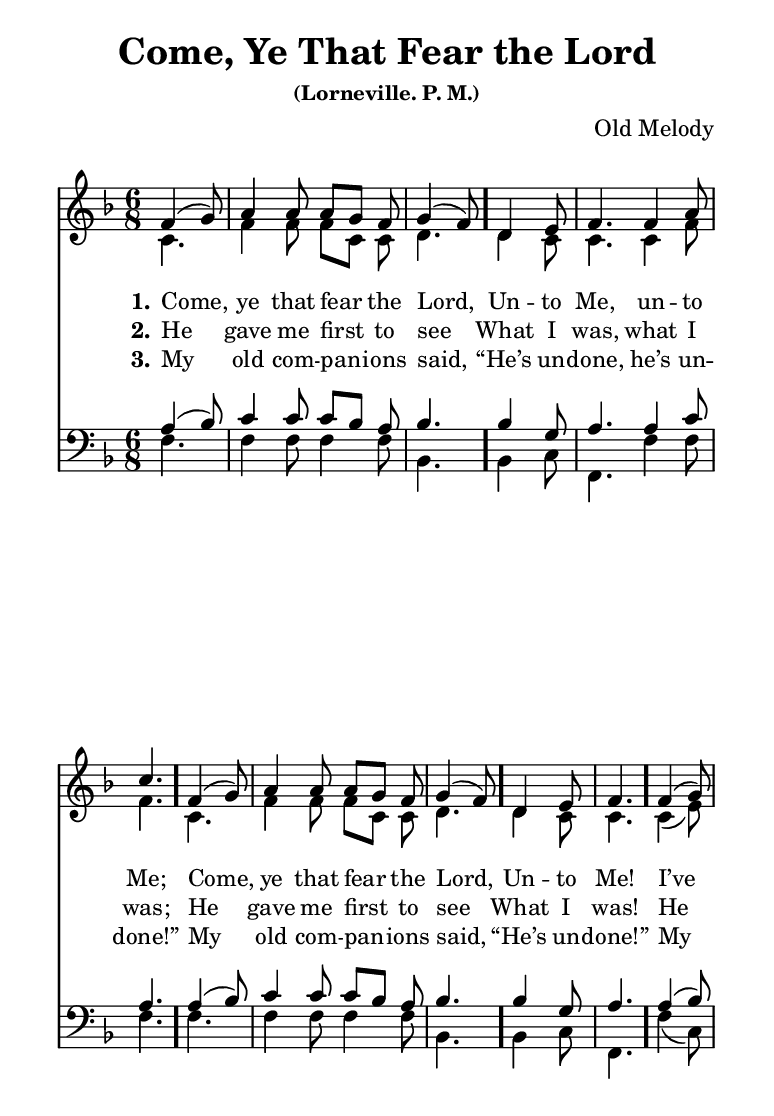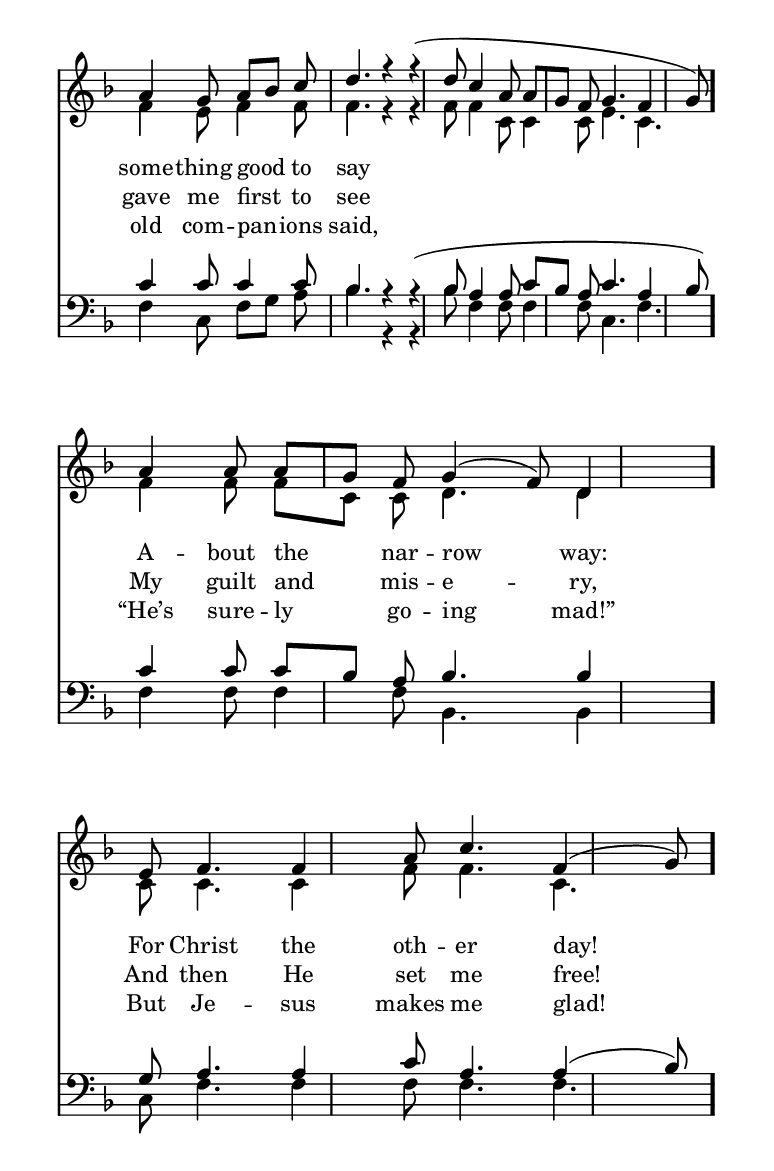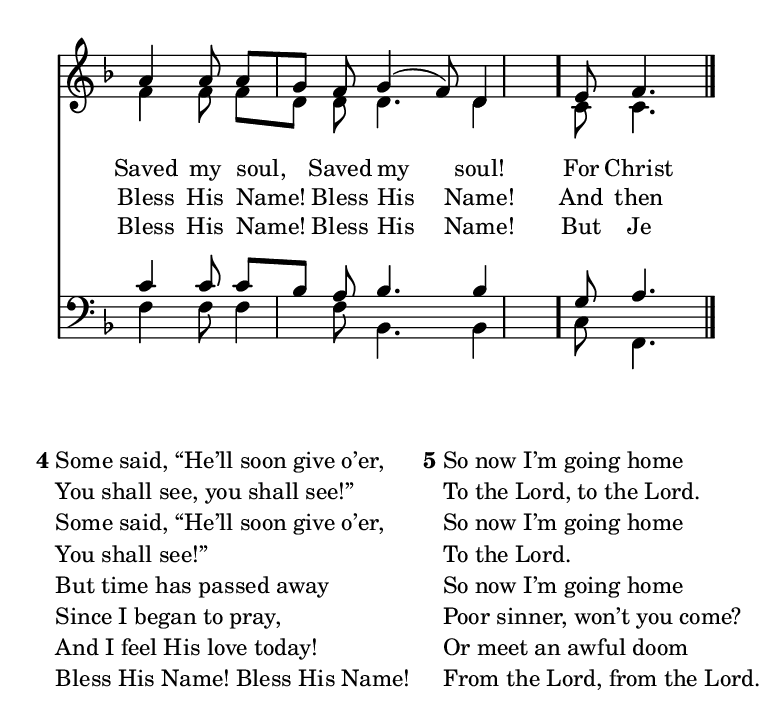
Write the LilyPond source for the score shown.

\include "common/global.ily"
\paper {
  \include "common/paper.ily"
  %ragged-bottom = ##t
  %ragged-last-bottom = ##t
  %systems-per-page = ##f
  %page-count = ##f
}

\header{
  title = "Come, Ye That Fear the Lord"
  subsubtitle = "(Lorneville. P. M.)"
  %meter = "P.M."
  %poet = ""
  composer = "Old Melody"
  %copyright = ""
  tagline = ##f
}

% for fermata in MIDI
ta = { \tempo 4=100 }
tb = { \tempo 4=50  }

patternAA = { c4( c8) | c4 c8 c8[ c8] c8 | c4( c8) }
patternAB = { c4.     | c4 c8 c8[ c8] c8 | c4.     }
patternAC = { c4( c8) | c4 c8 c8[ c8] c8 | c4.     }
patternAD = { c4.     | c4 c8 c4      c8 | c4.     }

patternBA = { c4 c8 c4. }

patternCA = { \patternBA }

patternDA = { c4( c8) | c4 c8 c8[ c8] c8 | c4. r4 }
patternDB = { c4( c8) | c4 c8 c4      c8 | c4. r4 }

patternEA = { c8 | c4 c8 c8[ c8] c8 | c4. }
patternEB = { c8 | c4 c8 c4      c8 | c4. }

global = {
  \include "common/overrides.ily"
  \override Staff.TimeSignature.style = #'()
  \time 6/8
  \override Score.MetronomeMark.transparent = ##t % hide all fermata changes too
  \ta
  \key f \major
  \partial 4.
  \autoBeamOff
}

notesSoprano = {
\global
\relative c' {

  \changePitch \patternAA { f g | a a a g f | g f }
  \changePitch \patternBA { d e | f f a | c }
  \changePitch \patternAA { f, g a a a g f | g f }
  \changePitch \patternCA { d e f }

  \changePitch \patternDA { f g | a g a bes c | d r }
  \changePitch \patternEA { d | c a a g f | g }
  \changePitch \patternAA { f g | a a a g f | g f }
  \changePitch \patternCA { d e f }
  \changePitch \patternCA { f a | c }

  \changePitch \patternAA { f, g | a a a g f | g f }
  \changePitch \patternCA { d e | f }

  \bar "|."

}
}

notesAlto = {
\global
\relative e' {

  \changePitch \patternAB { c | f f f c c | d }
  \changePitch \patternBA { d c | c c f | f }
  \changePitch \patternAB { c | f f f c c | d }
  \changePitch \patternCA { d c | c }

  \changePitch \patternDB { c e | f e f f | f r }
  \changePitch \patternEB { f | f c c c | e }
  \changePitch \patternAB { c | f f f c c | d }
  \changePitch \patternCA { d c c }
  \changePitch \patternCA { c f | f }

  \changePitch \patternAB { c | f f f d d | d }
  \changePitch \patternCA { d c | c }

}
}

notesTenor = {
\global
\relative a {

  \changePitch \patternAC { a bes | c c c bes a | bes }
  \changePitch \patternBA { bes g | a a c | a }
  \changePitch \patternAC { a bes | c c c bes a | bes }
  \changePitch \patternCA { bes g | a }

  \changePitch \patternDB { a bes | c c c c | bes r }
  \changePitch \patternEA { bes | a a c bes a | c }
  \changePitch \patternAC { a bes | c c c bes a | bes }
  \changePitch \patternCA { bes g | a}
  \changePitch \patternCA { a c | a }

  \changePitch \patternAC { a bes | c c c bes a | bes }
  \changePitch \patternCA { bes g | a }

}
}

notesBass = {
\global
\relative f {

  \changePitch \patternAD { f | f f f f | bes, }
  \changePitch \patternBA { bes c | f, f' f | f }
  \changePitch \patternAD { f | f f f f | bes, }
  \changePitch \patternCA { bes c | f, }

  \changePitch \patternDA { f' c | f c f g a | bes r }
  \changePitch \patternEB { bes | f f f f | c }
  \changePitch \patternAD { f | f f f f | bes, }
  \changePitch \patternCA { bes c | f }
  \changePitch \patternCA { f f | f }

  \changePitch \patternAD { f | f f f f | bes, }
  \changePitch \patternCA { bes c | f, }

}
}

wordsA = \lyricmode {
\set stanza = "1."

Come, ye that fear the Lord, \bar "."
Un -- to Me, un -- to Me; \bar "."
Come, ye that fear the Lord, \bar "."
Un -- to Me! \bar "."
I’ve some -- thing good to say \bar "."
A -- bout the nar -- row way: \bar "."
For Christ the oth -- er day! \bar "."
Saved my soul, Saved my soul! \bar "."
For Christ the oth -- er day \bar "."
Saved my soul! \bar "."

}

wordsB = \lyricmode {
\set stanza = "2."

He gave me first to see
What I was, what I was;
He gave me first to see
What I was!
He gave me first to see
My guilt and mis -- e -- ry,
And then He set me free!
Bless His Name! Bless His Name!
And then He set me free!
Bless His Name!

}

wordsC = \lyricmode {
\set stanza = "3."

My old com -- pan -- ions said,
“He’s un -- done, he’s un -- done!”
My old com -- pan -- ions said,
“He’s un -- done!”
My old com -- pan -- ions said,
“He’s sure -- ly go -- ing mad!”
But Je -- sus makes me glad!
Bless His Name! Bless His Name!
But Je -- sus makes me glad!
Bless His Name!

}

wordsD = \markuplist {

\line { Some said, “He’ll soon give o’er, }
\line { You shall see, you shall see!” }
\line { Some said, “He’ll soon give o’er, }
\line { You shall see!” }
\line { But time has passed away }
\line { Since I began to pray, }
\line { And I feel His love today! }
\line { Bless His Name! Bless His Name! }

}

wordsE = \markuplist {

\line { So now I’m going home }
\line { To the Lord, to the Lord. }
\line { So now I’m going home }
\line { To the Lord. }
\line { So now I’m going home }
\line { Poor sinner, won’t you come? }
\line { Or meet an awful doom }
\line { From the Lord, from the Lord. }

}

\score {
  \context ChoirStaff <<
    \context Staff = upper <<
      \set ChoirStaff.systemStartDelimiter = #'SystemStartBar
      \context Voice  = sopranos { \voiceOne << \notesSoprano >> }
      \context Voice  = altos { \voiceTwo << \notesAlto >> }
      \context Lyrics = one   \lyricsto sopranos \wordsA
      \context Lyrics = two   \lyricsto sopranos \wordsB
      \context Lyrics = three \lyricsto sopranos \wordsC
    >>
    \context Staff = men <<
      \clef bass
      \context Voice  = tenors { \voiceOne << \notesTenor >> }
      \context Voice  = basses { \voiceTwo << \notesBass >> }
    >>
  >>
  \layout {
    \include "common/layout.ily"
  }
  \midi{
    \include "common/midi.ily"
  }
}

\noPageBreak

\markup { \fill-line { %\column {
  \hspace #0.1
  \line{ \bold 4 \column { \wordsD } } %\combine \null \vspace #0.4
  \hspace #0.1
  \line{ \bold 5 \column { \wordsE } } %\combine \null \vspace #0.4
  \hspace #0.1
} } %}

\version "2.18.0"  % necessary for upgrading to future LilyPond versions.

% vi:set et ts=2 sw=2 ai nocindent syntax=lilypond
